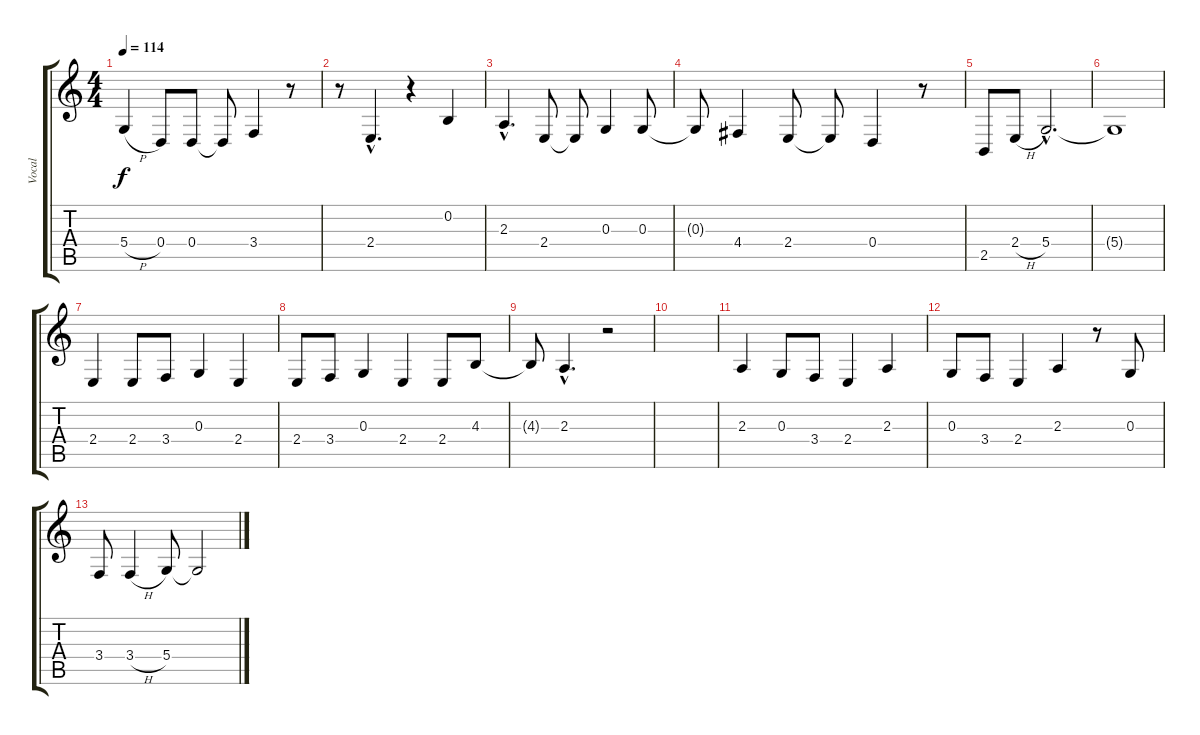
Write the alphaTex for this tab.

\track ("Vocal" "Vocal") {instrument lead1square}
\staff {score tabs}
\tuning (E4 B3 G3 D3 A2 E2) {hide}
\ts (4 4)
\tempo 114
\clef g2
\ks c
5.4{h}.4{dy f} 0.4.8 0.4.8 0.4{t}.8 3.4.4 r.8 |
r.8 2.4{hac}.4{d} r.4 0.2.4 |
2.3{hac}.4{d} 2.4.8 2.4{t}.8 0.3.4 0.3.8 |
0.3{t}.8 4.4.4 2.4.8 2.4{t}.8 0.4.4 r.8 |
2.5.8 2.4{h}.8 5.4{hac}.2{d} |
5.4{t}.1 |
2.4.4 2.4.8 3.4.8 0.3.4 2.4.4 |
2.4.8 3.4.8 0.3.4 2.4.4 2.4.8 4.3.8 |
4.3{t}.8 2.3{hac}.4{d} r.2 |
|
2.3.4 0.3.8 3.4.8 2.4.4 2.3.4 |
0.3.8 3.4.8 2.4.4 2.3.4 r.8 0.3.8 |
3.4.8 3.4{h}.4 5.4.8 5.4{t}.2
